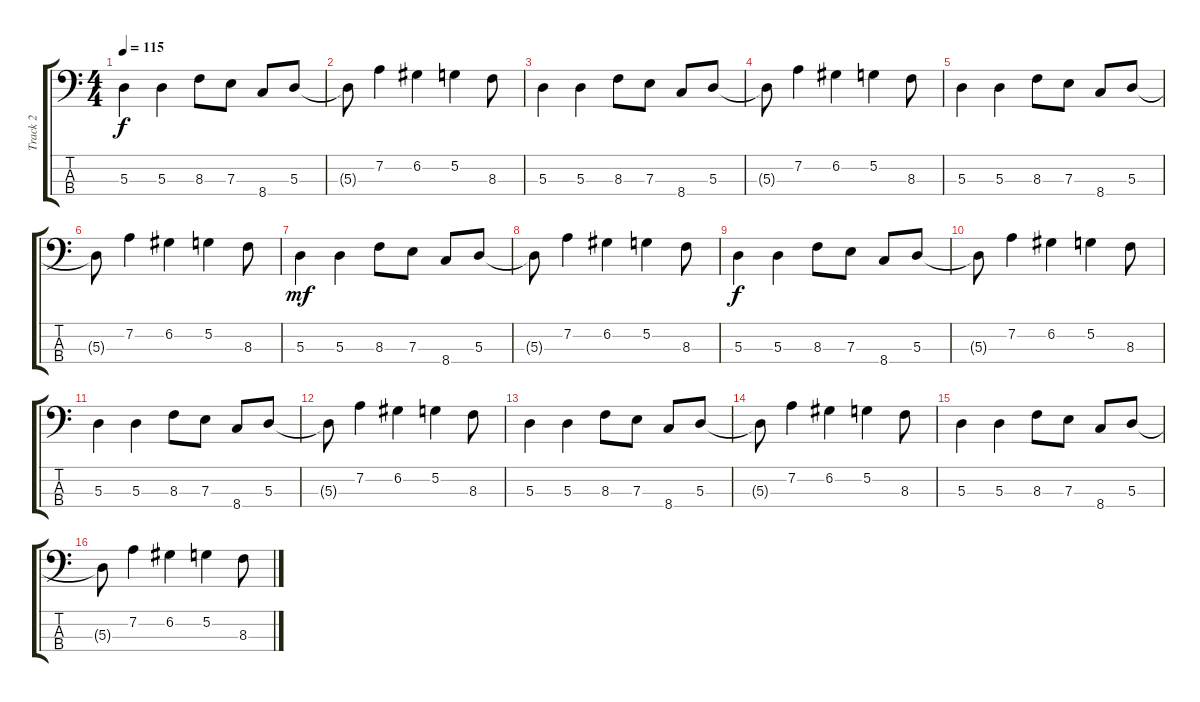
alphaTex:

\track ("Track 2" "Track 2") {instrument electricbassfinger}
\staff {score tabs}
\tuning (G2 D2 A1 E1) {hide}
\ts (4 4)
\tempo 115
\clef f4
\ks c
5.3.4{dy f} 5.3.4 8.3.8 7.3.8 8.4.8 5.3.8 |
5.3{t}.8 7.2.4 6.2.4 5.2.4 8.3.8 |
5.3.4 5.3.4 8.3.8 7.3.8 8.4.8 5.3.8 |
5.3{t}.8 7.2.4 6.2.4 5.2.4 8.3.8 |
5.3.4 5.3.4 8.3.8 7.3.8 8.4.8 5.3.8 |
5.3{t}.8 7.2.4 6.2.4 5.2.4 8.3.8 |
5.3.4{dy mf} 5.3.4 8.3.8 7.3.8 8.4.8 5.3.8 |
5.3{t}.8 7.2.4 6.2.4 5.2.4 8.3.8 |
5.3.4{dy f} 5.3.4 8.3.8 7.3.8 8.4.8 5.3.8 |
5.3{t}.8 7.2.4 6.2.4 5.2.4 8.3.8 |
5.3.4 5.3.4 8.3.8 7.3.8 8.4.8 5.3.8 |
5.3{t}.8 7.2.4 6.2.4 5.2.4 8.3.8 |
5.3.4 5.3.4 8.3.8 7.3.8 8.4.8 5.3.8 |
5.3{t}.8 7.2.4 6.2.4 5.2.4 8.3.8 |
5.3.4 5.3.4 8.3.8 7.3.8 8.4.8 5.3.8 |
5.3{t}.8 7.2.4 6.2.4 5.2.4 8.3.8
